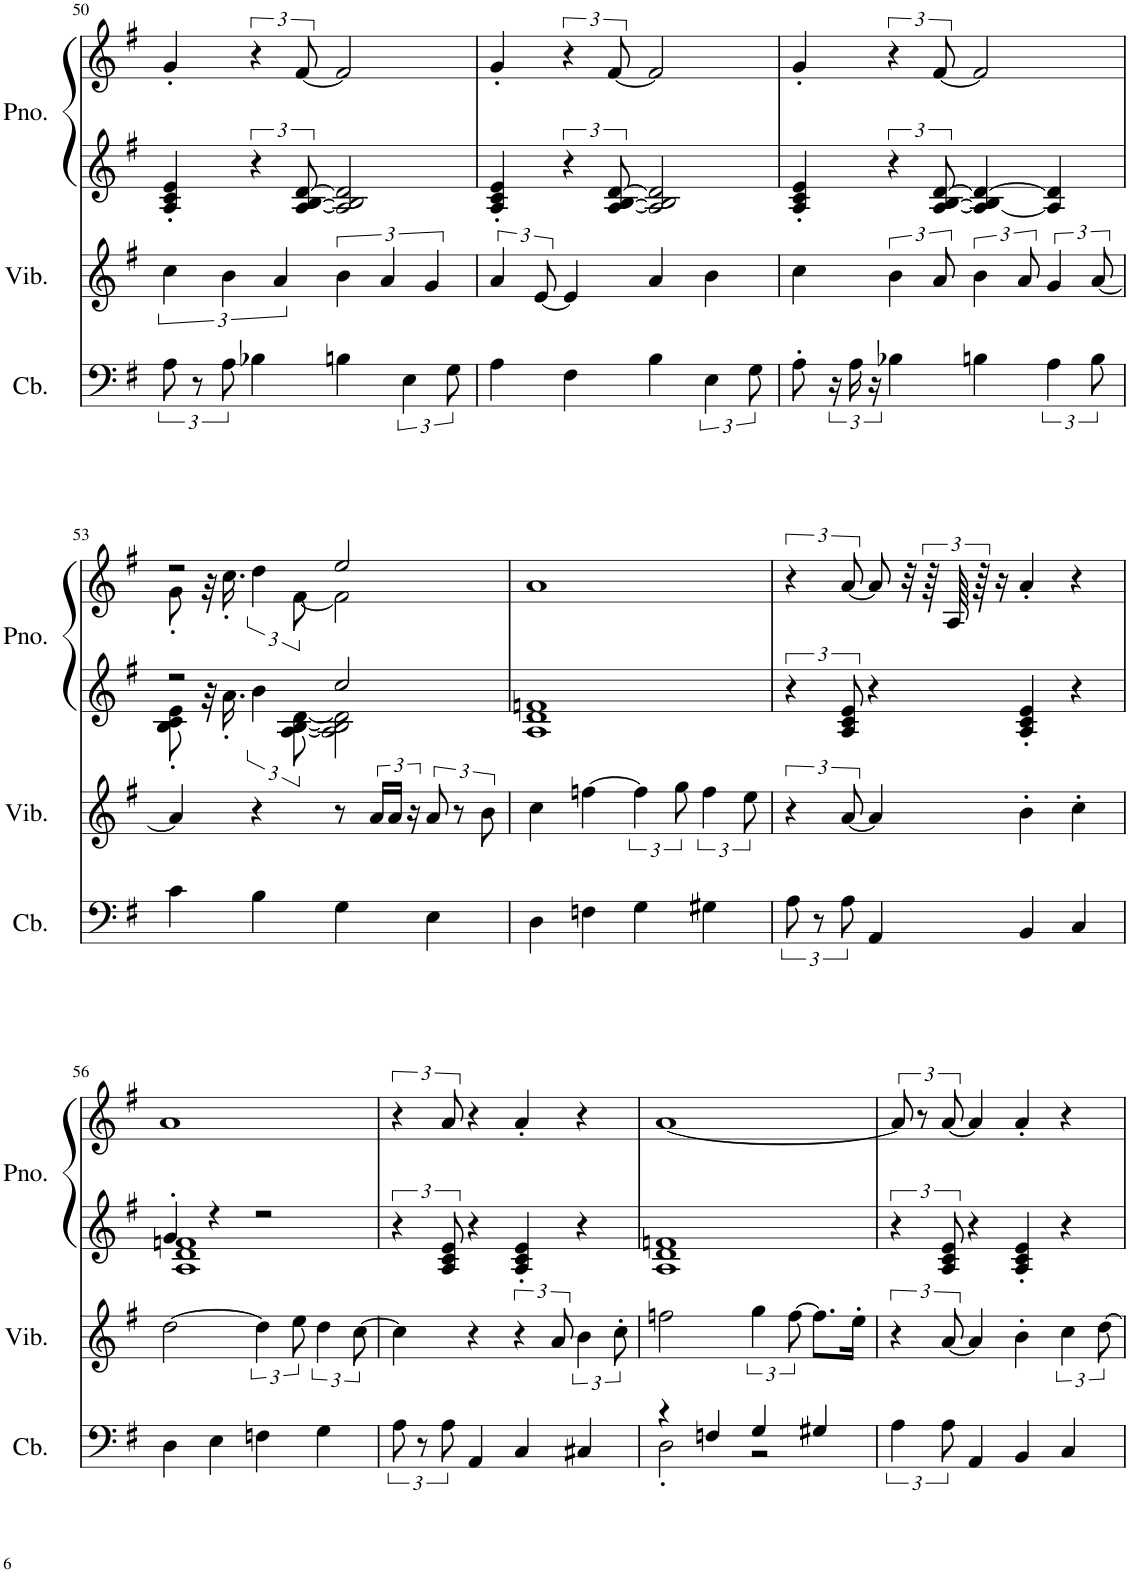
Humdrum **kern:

**kern	**kern	**kern	**kern
*part3	*part2	*part1	*part1
*staff4	*staff3	*staff2	*staff1
*I"Contrabass, C4-P33-Bass	*I"Vibraphone, C5-P12-Lead Vocal	*I"Piano, MOON DANCE	*
*I'Cb.	*I'Vib.	*I'Pno.	*
!!LO:PB:g=z
*clefF4	*clefG2	*clefG2	*clefG2
*Trd7c12	*	*	*
*k[f#]	*k[f#]	*k[f#]	*k[f#]
*M4/4	*M4/4	*M4/4	*M4/4
=50	=50	=50	=50
12A\	6cc\	4A/' 4c/' 4e/'	4g'/
12r	.	.	.
12A\	6b\	.	.
4B-X\	.	6r	6r
.	6a/	.	.
.	.	[12A/ [12B/ [12d/	[12f#/
4Bn\	6b\	2A/] 2B/] 2d/]	2f#/]
.	6a/	.	.
6E\	.	.	.
.	6g/	.	.
12G\	.	.	.
=51	=51	=51	=51
4A\	6a/	4A/' 4c/' 4e/'	4g'/
.	[12e/	.	.
4F#\	4e/]	6r	6r
.	.	[12A/ [12B/ [12d/	[12f#/
4B\	4a/	2A/] 2B/] 2d/]	2f#/]
6E\	4b\	.	.
12G\	.	.	.
=52	=52	=52	=52
8A'\	4cc\	4A/' 4c/' 4e/'	4g'/
24r	.	.	.
24A\	.	.	.
24r	.	.	.
4B-X\	6b\	6r	6r
.	12a/	[12A/ [12B/ [12d/	[12f#/
4Bn\	6b\	4A/_ 4B/] 4d/_	2f#/]
.	12a/	.	.
6A\	6g/	4A/] 4d/]	.
12B\	[12a/	.	.
!!LO:LB:g=z
=53	=53	=53	=53
*	*	*^	*^
4c\	4a/]	2r	8B\' 8c\' 8e\'	2r	8g'\
.	.	.	32r	.	32r
.	.	.	16.a'\	.	16.cc'\
4B\	4r	.	6b\	.	6dd\
.	.	.	[12A\ [12B\ [12d\	.	[12f#\
4G\	8r	2cc/	2A\] 2B\] 2d\]	2ee/	2f#\]
.	24a/LL	.	.	.	.
.	24a/JJ	.	.	.	.
.	24r	.	.	.	.
4E\	12a/	.	.	.	.
.	12r	.	.	.	.
.	12b\	.	.	.	.
*	*	*v	*v	*	*
*	*	*	*v	*v
=54	=54	=54	=54
4D\	4cc\	1A 1d 1fn	1a
4Fn\	[4ffn\	.	.
4G\	6ff\]	.	.
.	12gg\	.	.
4G#X\	6ff\	.	.
.	12ee\	.	.
=55	=55	=55	=55
12A\	6r	6r	6r
12r	.	.	.
12A\	[12a/	12A/ 12c/ 12e/	[12a/
4AA/	4a/]	4r	8a/]
.	.	.	32r
.	.	.	96r
.	.	.	96A/
.	.	.	96r
.	.	.	16r
4BB/	4b'\	4A/' 4c/' 4e/'	4a'/
4C/	4cc'\	4r	4r
!!LO:LB:g=z
=56	=56	=56	=56
*	*	*^	*
4D\	[2dd\	4g'/	1A 1d 1fn	1a
4E\	.	4r	.	.
4Fn\	6dd\]	2r	.	.
.	12ee\	.	.	.
4G\	6dd\	.	.	.
.	[12cc\	.	.	.
*	*	*v	*v	*
=57	=57	=57	=57
12A\	4cc\]	6r	6r
12r	.	.	.
12A\	.	12A/ 12c/ 12e/	12a/
4AA/	4r	4r	4r
4C/	6r	4A/' 4c/' 4e/'	4a'/
.	12a/	.	.
4C#X/	6b\	4r	4r
.	12cc'\	.	.
=58	=58	=58	=58
*^	*	*	*
4r	2D'\	2ffn\	1A 1d 1fn	[1a
4Fn/	.	.	.	.
4G/	2r	6gg\	.	.
.	.	[12ff\	.	.
4G#X/	.	8.ff\L]	.	.
.	.	16ee'\Jk	.	.
*v	*v	*	*	*
=59	=59	=59	=59
6A\	6r	6r	12a/]
.	.	.	12r
12A\	[12a/	12A/ 12c/ 12e/	[12a/
4AA/	4a/]	4r	4a/]
4BB/	4b'\	4A/' 4c/' 4e/'	4a'/
4C/	6cc\	4r	4r
.	[12dd\	.	.
=	=	=	=
*-	*-	*-	*-
